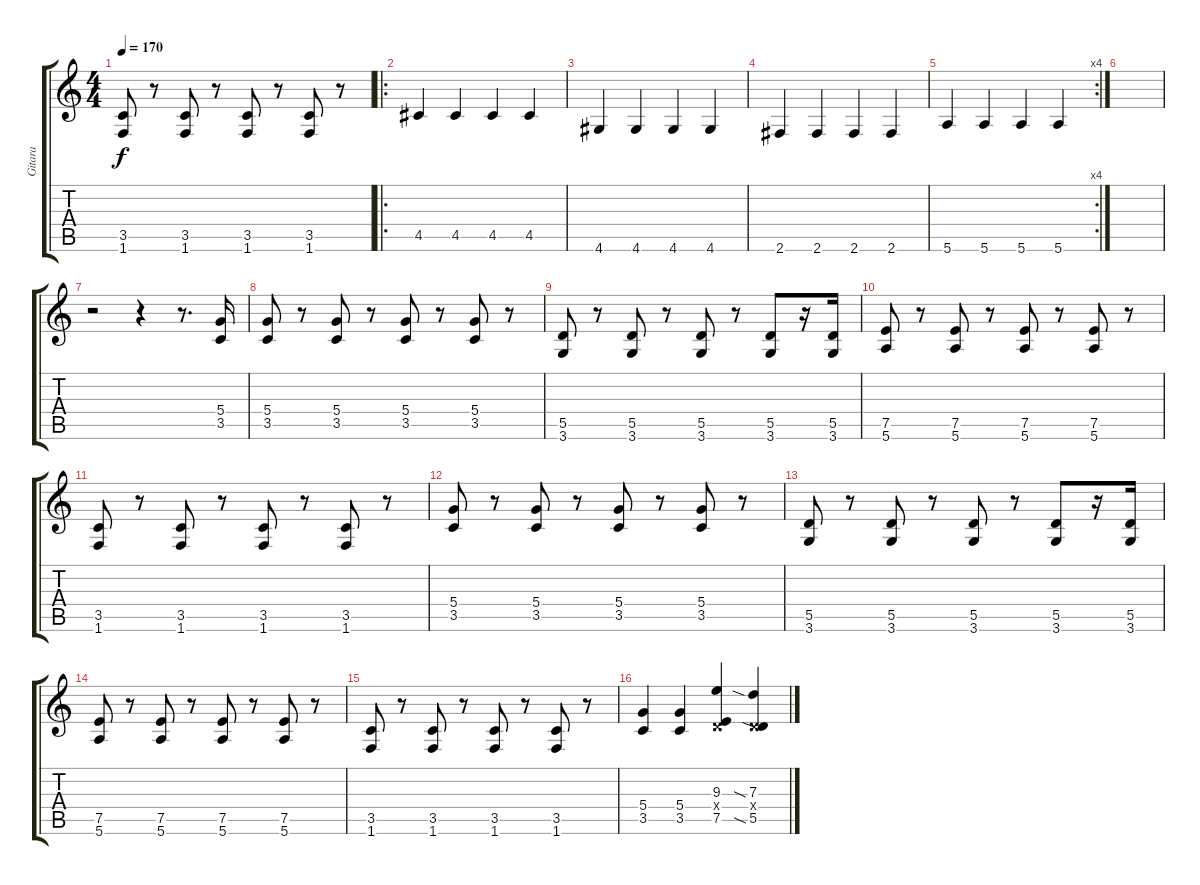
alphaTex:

\track ("Gitara" "Gitara") {instrument acousticguitarsteel}
\staff {score tabs}
\tuning (E4 B3 G3 D3 A2 E2) {hide}
\ts (4 4)
\tempo 170
\clef g2
\ks c
(3.5 1.6).8{dy f} r.8 (3.5 1.6).8 r.8 (3.5 1.6).8 r.8 (3.5 1.6).8 r.8 |
\ro
4.5.4{instrument electricguitarmuted} 4.5.4 4.5.4 4.5.4 |
4.6.4 4.6.4 4.6.4 4.6.4 |
2.6.4 2.6.4 2.6.4 2.6.4 |
\rc 4
5.6.4 5.6.4 5.6.4 5.6.4 |
|
r.2 r.4 r.8{d} (5.4 3.5).16{instrument distortionguitar} |
(5.4 3.5).8 r.8 (5.4 3.5).8 r.8 (5.4 3.5).8 r.8 (5.4 3.5).8 r.8 |
(5.5 3.6).8 r.8 (5.5 3.6).8 r.8 (5.5 3.6).8 r.8 (5.5 3.6).8 r.16 (5.5 3.6).16 |
(7.5 5.6).8 r.8 (7.5 5.6).8 r.8 (7.5 5.6).8 r.8 (7.5 5.6).8 r.8 |
(3.5 1.6).8 r.8 (3.5 1.6).8 r.8 (3.5 1.6).8 r.8 (3.5 1.6).8 r.8 |
(5.4 3.5).8 r.8 (5.4 3.5).8 r.8 (5.4 3.5).8 r.8 (5.4 3.5).8 r.8 |
(5.5 3.6).8 r.8 (5.5 3.6).8 r.8 (5.5 3.6).8 r.8 (5.5 3.6).8 r.16 (5.5 3.6).16 |
(7.5 5.6).8 r.8 (7.5 5.6).8 r.8 (7.5 5.6).8 r.8 (7.5 5.6).8 r.8 |
(3.5 1.6).8 r.8 (3.5 1.6).8 r.8 (3.5 1.6).8 r.8 (3.5 1.6).8 r.8 |
(5.4 3.5).4 (5.4 3.5).4 (9.3 0.4{x} 7.5).4 (7.3{sia} 0.4{x} 5.5{sia}).4
